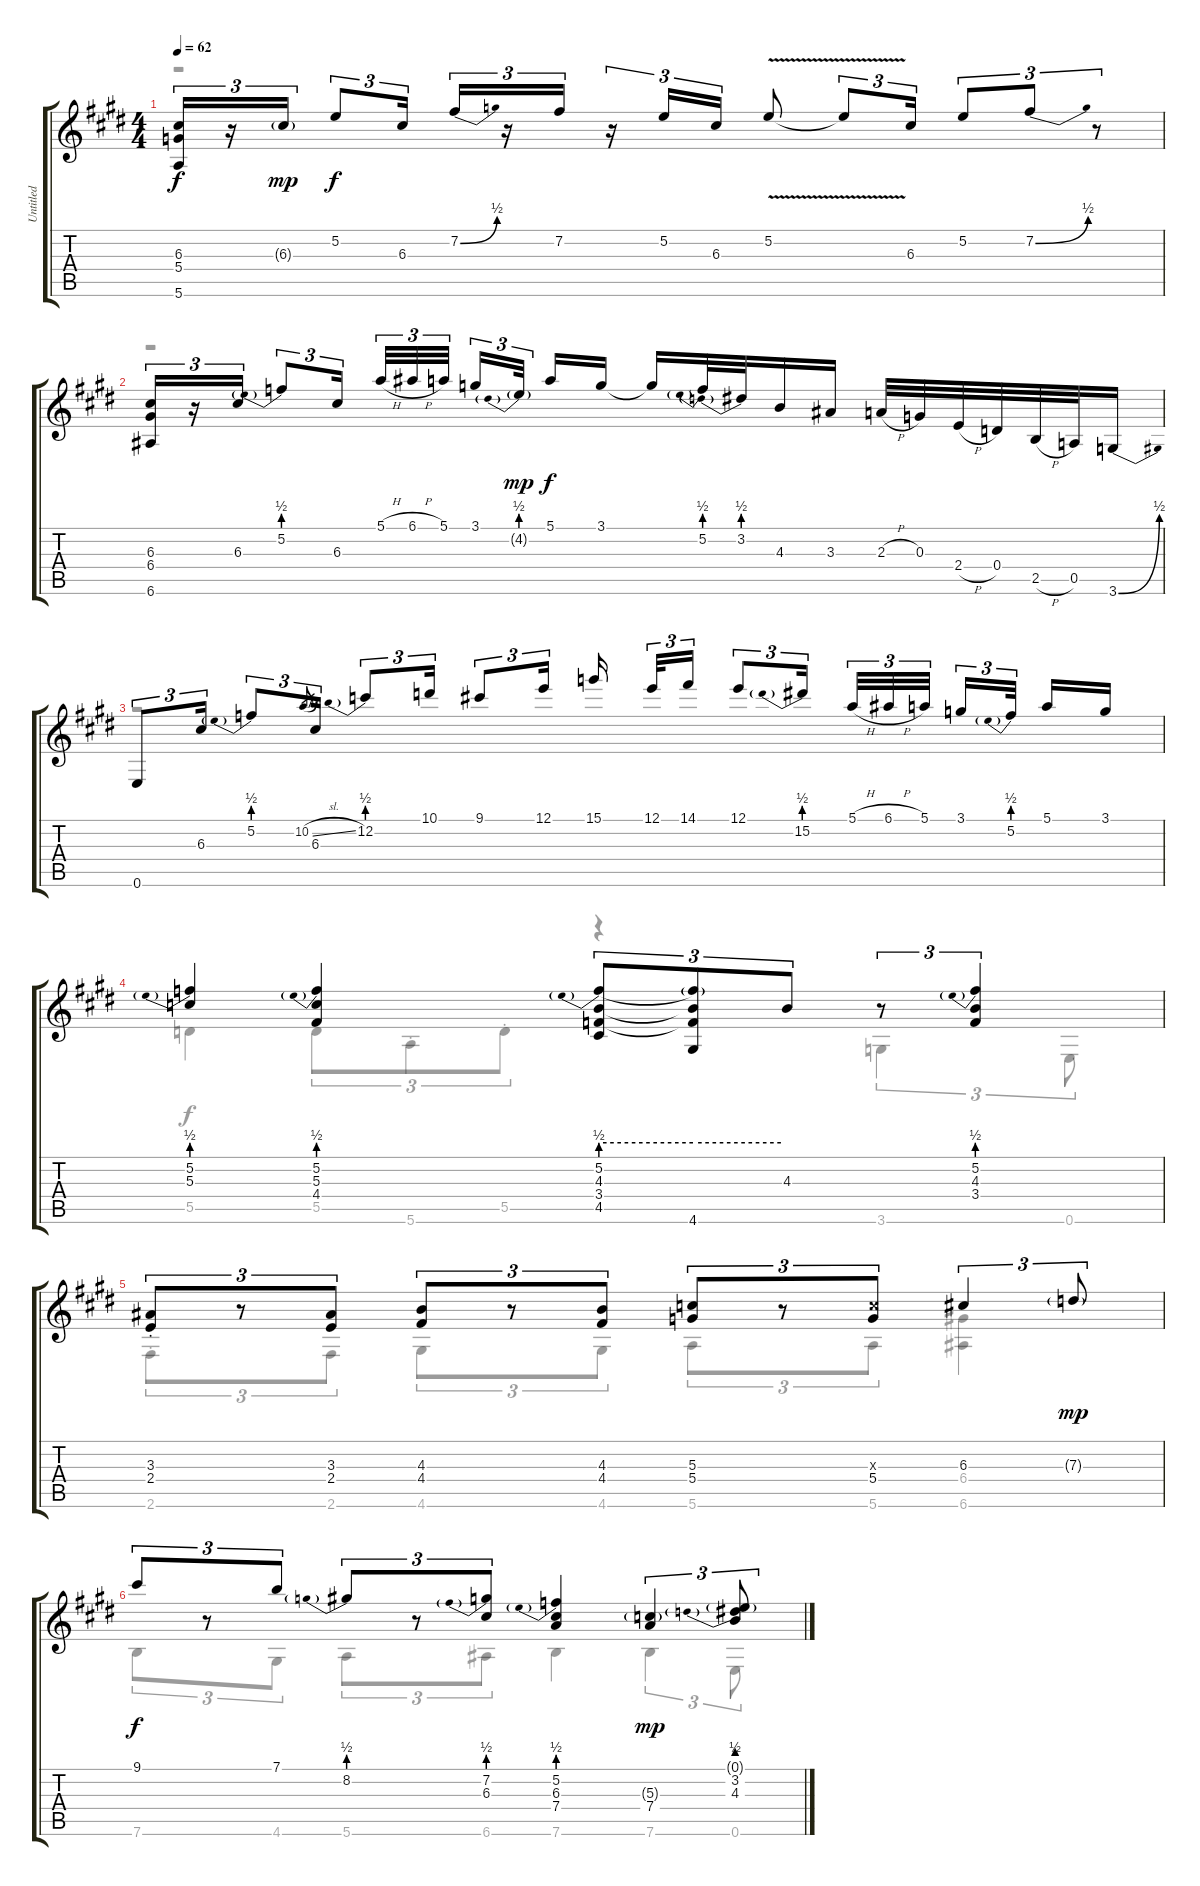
\track ("Untitled" "Untitled") {instrument electricguitarjazz}
\staff {score tabs}
\tuning (E4 B3 G3 D3 A2 E2) {hide}
\voice
\ts (4 4)
\tempo 62
\clef g2
\ks e
(6.3 5.4 5.6).16{tu (3 2) dy f} r.16{tu (3 2)} 6.3{g}.16{tu (3 2) dy mp} 5.2.8{tu (3 2) dy f} 6.3.16{tu (3 2)} 7.2{be (bend 0 0 60 2)}.16{tu (3 2)} r.16{tu (3 2)} 7.2.16{tu (3 2)} r.16{tu (3 2)} 5.2.16{tu (3 2)} 6.3.16{tu (3 2)} 5.2{v}.8 5.2{v t}.8{tu (3 2)} 6.3.16{tu (3 2)} 5.2.8{tu (3 2)} 7.2{be (bend 0 0 60 2)}.8{tu (3 2)} r.8{tu (3 2)} |
\ks c#minor
(6.3 6.4 6.6).16{tu (3 2)} r.16{tu (3 2)} 6.3.16{tu (3 2)} 5.2{be (prebend 0 2 60 2)}.8{tu (3 2)} 6.3.16{tu (3 2)} 5.1{h}.32{tu (3 2)} 6.1{h}.32{tu (3 2)} 5.1.32{tu (3 2) beam splitsecondary} 3.1.16{tu (3 2)} 4.2{be (prebend 0 2 60 2) g}.32{tu (3 2) dy mp beam splitsecondary} 5.1.16{dy f} 3.1.16 3.1{t}.16 5.2{be (prebend 0 2 60 2)}.32 3.2{be (prebend 0 2 60 2)}.32 4.3.16 3.3.16 2.3{h}.32 0.3.32 2.4{h}.32 0.4.32 2.5{h}.32 0.5.32 3.6{be (bend 0 0 60 2)}.16 |
\ks e
0.6.8{tu (3 2)} 6.3.16{tu (3 2)} 5.2{be (prebend 0 2 60 2)}.8{tu (3 2)} 6.3.16{tu (3 2)} 10.2{sl}.8{gr} 12.2{be (prebend 0 2 60 2)}.8{tu (3 2)} 10.1.16{tu (3 2)} 9.1.8{tu (3 2)} 12.1.16{tu (3 2)} 15.1.16{beam splitsecondary} 12.1.32{tu (3 2)} 14.1.16{tu (3 2)} 12.1.8{tu (3 2)} 15.2{be (prebend 0 2 60 2)}.16{tu (3 2)} 5.1{h}.32{tu (3 2)} 6.1{h}.32{tu (3 2)} 5.1.32{tu (3 2) beam splitsecondary} 3.1.16{tu (3 2)} 5.2{be (prebend 0 2 60 2)}.32{tu (3 2) beam splitsecondary} 5.1.16 3.1.16 |
\ks c#minor
(5.2{be (prebend 0 2 60 2)} 5.3).4 (5.2{be (prebend 0 2 60 2)} 5.3 4.4).4 (5.2{be (prebend 0 2 60 2)} 4.3 3.4 4.5).8{tu (3 2)} (5.2{be (hold 0 2 60 2) t} 4.3{t} 3.4{t} 4.6).8{tu (3 2)} 4.3.8{tu (3 2)} r.8{tu (3 2)} (5.2{be (prebend 0 2 60 2)} 4.3 3.4).4{tu (3 2)} |
\ks e
(3.3{st} 2.4{st}).8{tu (3 2)} r.8{tu (3 2)} (3.3 2.4).8{tu (3 2)} (4.3 4.4).8{tu (3 2)} r.8{tu (3 2)} (4.3 4.4).8{tu (3 2)} (5.3 5.4).8{tu (3 2)} r.8{tu (3 2)} (5.3{x} 5.4).8{tu (3 2)} 6.3.4{tu (3 2)} 7.3{g}.8{tu (3 2) dy mp} |
\ks c#minor
9.1.8{tu (3 2) dy f} r.8{tu (3 2)} 7.1.8{tu (3 2)} 8.2{be (prebend 0 2 60 2)}.8{tu (3 2)} r.8{tu (3 2)} (7.2{be (prebend 0 2 60 2)} 6.3).8{tu (3 2)} (5.2{be (prebend 0 2 60 2)} 6.3 7.4).4 (5.3{g} 7.4).4{tu (3 2) dy mp} (0.1{g} 3.2{be (prebend 0 2 60 2)} 4.3).8{tu (3 2)}
\voice
\clef g2
\ottava regular
\simile none
\ks e
r.1{dy f} |
\ks c#minor
r.1 |
\ks e
r.1 |
\ks c#minor
5.5.4 5.5{st}.8{tu (3 2)} 5.6{st}.8{tu (3 2)} 5.5{st}.8{tu (3 2)} r.4 3.6.4{tu (3 2)} 0.6.8{tu (3 2)} |
\ks e
2.6{st}.8{tu (3 2)} r.8{tu (3 2)} 2.6.8{tu (3 2)} 4.6.8{tu (3 2)} r.8{tu (3 2)} 4.6.8{tu (3 2)} 5.6.8{tu (3 2)} r.8{tu (3 2)} 5.6.8{tu (3 2)} (6.4 6.6).4 |
\ks c#minor
7.6.8{tu (3 2)} r.8{tu (3 2)} 4.6.8{tu (3 2)} 5.6.8{tu (3 2)} r.8{tu (3 2)} 6.6.8{tu (3 2)} 7.6.4 7.6.4{tu (3 2)} 0.6.8{tu (3 2)}
